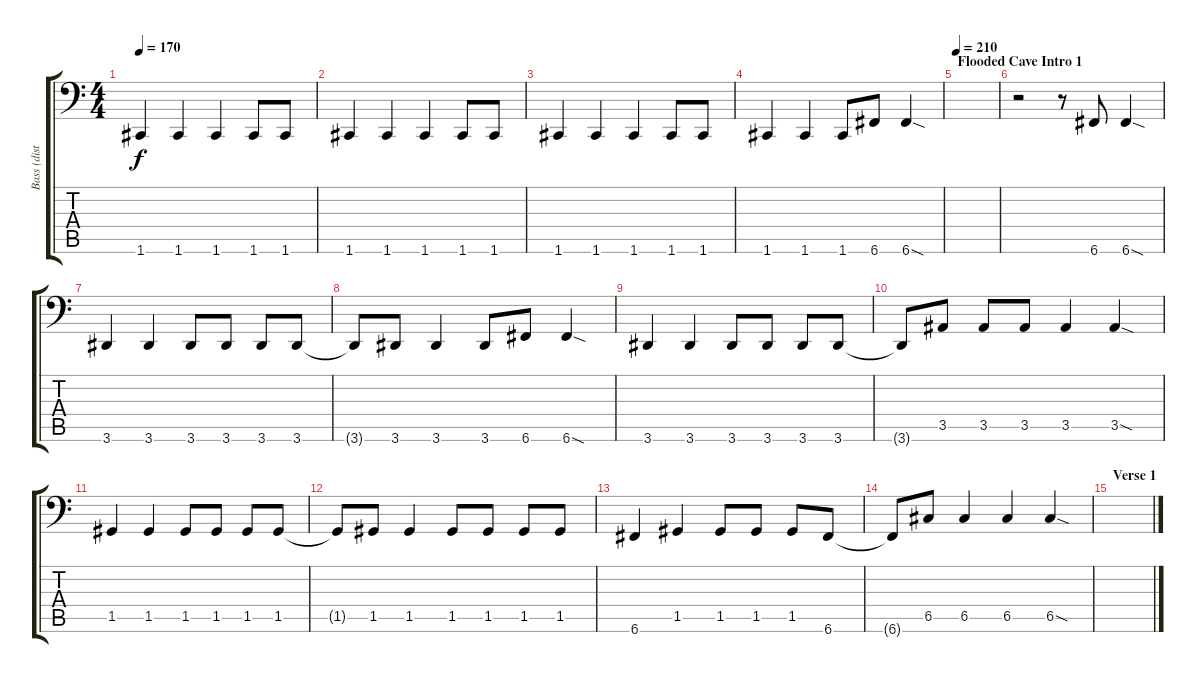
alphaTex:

\track ("Bass (distortion)" "Bass (dist") {instrument synthbass1}
\staff {score tabs}
\tuning (D3 A2 F2 C2 G1 C1) {hide}
\ts (4 4)
\tempo 170
\clef f4
\ks c
1.6.4{dy f} 1.6.4 1.6.4 1.6.8 1.6.8 |
1.6.4 1.6.4 1.6.4 1.6.8 1.6.8 |
1.6.4 1.6.4 1.6.4 1.6.8 1.6.8 |
1.6.4 1.6.4 1.6.8 6.6.8 6.6{sod}.4 |
\section ("" "Flooded Cave Intro 1")
\tempo 210
|
r.2 r.8 6.6.8 6.6{sod}.4 |
3.6.4 3.6.4 3.6.8 3.6.8 3.6.8 3.6.8 |
3.6{t}.8 3.6.8 3.6.4 3.6.8 6.6.8 6.6{sod}.4 |
3.6.4 3.6.4 3.6.8 3.6.8 3.6.8 3.6.8 |
3.6{t}.8 3.5.8 3.5.8 3.5.8 3.5.4 3.5{sod}.4 |
1.5.4 1.5.4 1.5.8 1.5.8 1.5.8 1.5.8 |
1.5{t}.8 1.5.8 1.5.4 1.5.8 1.5.8 1.5.8 1.5.8 |
6.6.4 1.5.4 1.5.8 1.5.8 1.5.8 6.6.8 |
6.6{t}.8 6.5.8 6.5.4 6.5.4 6.5{sod}.4 |
\section ("" "Verse 1")
